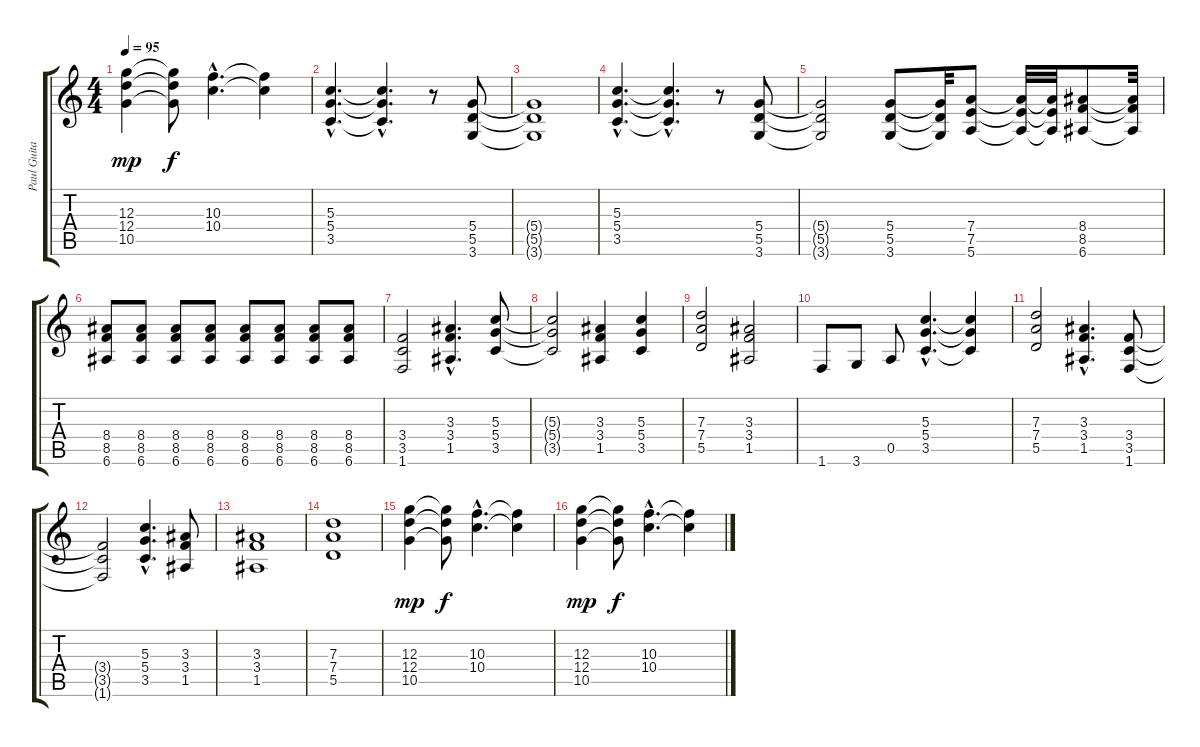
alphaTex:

\track ("Paul Guitar" "Paul Guita") {instrument distortionguitar}
\staff {score tabs}
\tuning (E4 B3 G3 D3 A2 E2) {hide}
\ts (4 4)
\tempo 95
\clef g2
\ks c
(12.3 12.4 10.5).4{dy mp} (12.3{t} 12.4{t} 10.5{t}).8{dy f} (10.3{hac} 10.4{hac}).4{d} (10.3{t} 10.4{t}).4 |
(5.3{hac} 5.4{hac} 3.5{hac}).4{d} (5.3{hac t} 5.4{hac t} 3.5{hac t}).4{d} r.8 (5.4 5.5 3.6).8 |
(5.4{t} 5.5{t} 3.6{t}).1 |
(5.3{hac} 5.4{hac} 3.5{hac}).4{d} (5.3{hac t} 5.4{hac t} 3.5{hac t}).4{d} r.8 (5.4 5.5 3.6).8 |
(5.4{t} 5.5{t} 3.6{t}).2 (5.4 5.5 3.6).8 (5.4{t} 5.5{t} 3.6{t}).32 (7.4 7.5 5.6).8 (7.4{t} 7.5{t} 5.6{t}).32 (7.4{t} 7.5{t} 5.6{t}).32 (8.4 8.5 6.6).8 (8.4{t} 8.5{t} 6.6{t}).32 |
(8.4 8.5 6.6).8 (8.4 8.5 6.6).8 (8.4 8.5 6.6).8 (8.4 8.5 6.6).8 (8.4 8.5 6.6).8 (8.4 8.5 6.6).8 (8.4 8.5 6.6).8 (8.4 8.5 6.6).8 |
(3.4 3.5 1.6).2 (3.3{hac} 3.4{hac} 1.5{hac}).4{d} (5.3 5.4 3.5).8 |
(5.3{t} 5.4{t} 3.5{t}).2 (3.3 3.4 1.5).4 (5.3 5.4 3.5).4 |
(7.3 7.4 5.5).2 (3.3 3.4 1.5).2 |
1.6.8 3.6.8 0.5.8 (5.3{hac} 5.4{hac} 3.5{hac}).4{d} (5.3{t} 5.4{t} 3.5{t}).4 |
(7.3 7.4 5.5).2 (3.3{hac} 3.4{hac} 1.5{hac}).4{d} (3.4 3.5 1.6).8 |
(3.4{t} 3.5{t} 1.6{t}).2 (5.3{hac} 5.4{hac} 3.5{hac}).4{d} (3.3 3.4 1.5).8 |
(3.3 3.4 1.5).1 |
(7.3 7.4 5.5).1 |
(12.3 12.4 10.5).4{dy mp} (12.3{t} 12.4{t} 10.5{t}).8{dy f} (10.3{hac} 10.4{hac}).4{d} (10.3{t} 10.4{t}).4 |
(12.3 12.4 10.5).4{dy mp} (12.3{t} 12.4{t} 10.5{t}).8{dy f} (10.3{hac} 10.4{hac}).4{d} (10.3{t} 10.4{t}).4
